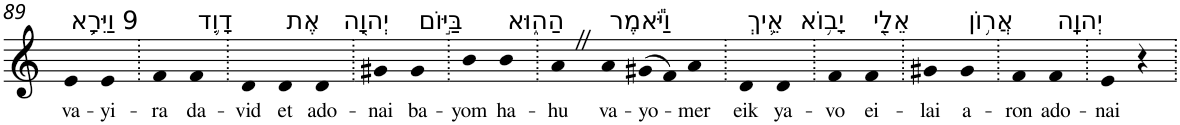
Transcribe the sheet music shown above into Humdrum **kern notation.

**kern	**text
*part1	*part1
*staff1	*staff1
*I"Piano	*
*I'Pno	*
!!LO:PB:g=z
*clefG2	*
*k[]	*
=89	=89
!LO:TX:a:t=9 וַיִּרָ֥א	!
!	!LO:LY:b
4e	va-
!	!LO:LY:b
4e	-yi-
=90.	=90.
!	!LO:LY:b
4f	-ra
!LO:TX:a:t=דָוִ֛ד	!
!	!LO:LY:b
4f	da-
=91.	=91.
!	!LO:LY:b
4d	-vid
!LO:TX:a:t=אֶת	!
!	!LO:LY:b
4d	et
!LO:TX:a:t=יְהוָ֖ה	!
!	!LO:LY:b
4d	ado-
=92.	=92.
!	!LO:LY:b
4g#X	-nai
!LO:TX:a:t=בַּיּ֣וֹם	!
!	!LO:LY:b
4g#	ba-
=93.	=93.
!	!LO:LY:b
4b	-yom
!LO:TX:a:t=הַה֑וּא	!
!	!LO:LY:b
4b	ha-
=94.	=94.
!	!LO:LY:b
4aZ	-hu
!LO:TX:a:t=וַיֹּ֕אמֶר	!
!	!LO:LY:b
4a	va-
!	!LO:LY:b
(>8g#X	-yo-
8f)	.
!	!LO:LY:b
4a	-mer
=95.	=95.
!LO:TX:a:t=אֵ֛יךְ	!
!	!LO:LY:b
4d	eik
!LO:TX:a:t=יָב֥וֹא	!
!	!LO:LY:b
4d	ya-
=96.	=96.
!	!LO:LY:b
4f	-vo
!LO:TX:a:t=אֵלַ֖י	!
!	!LO:LY:b
4f	ei-
=97.	=97.
!	!LO:LY:b
4g#X	-lai
!LO:TX:a:t=אֲר֥וֹן	!
!	!LO:LY:b
4g#	a-
=98.	=98.
!	!LO:LY:b
4f	-ron
!LO:TX:a:t=יְהוָֽה	!
!	!LO:LY:b
4f	ado-
=99.	=99.
!	!LO:LY:b
4e	-nai
4r	.
=.	=.
*-	*-
